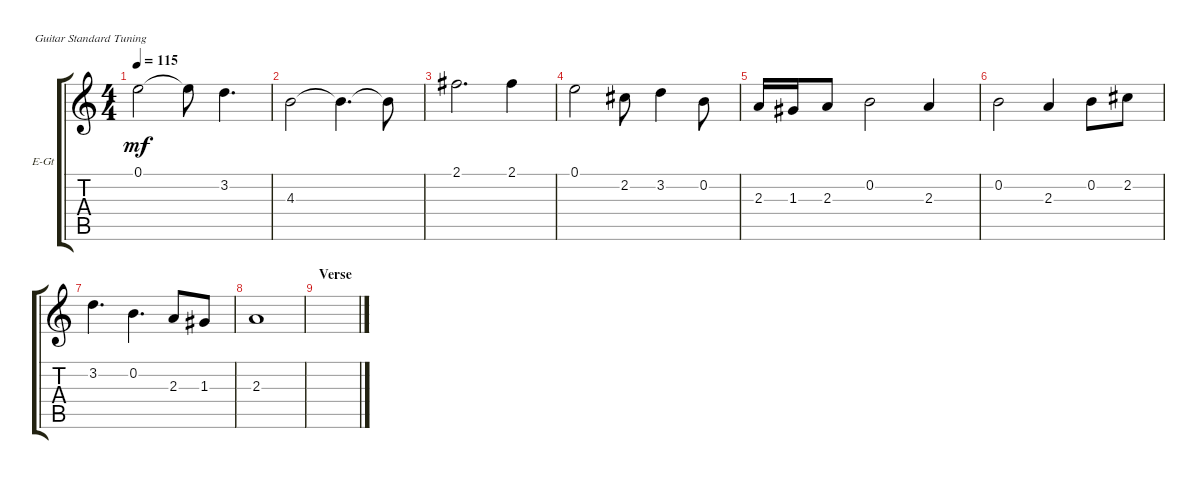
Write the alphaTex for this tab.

\defaultSystemsLayout 4
\bracketExtendMode groupsimilarinstruments
\firstSystemTrackNameOrientation horizontal
\otherSystemsTrackNameOrientation horizontal
\track ("Electric Guitar" "E-Gt") {instrument distortionguitar}
\staff {score tabs}
\tuning (E4 B3 G3 D3 A2 E2)
\ts (4 4)
\tempo 115
\clef g2
\scale
0.333333
\ks c
0.1.2{dy mf} 0.1{t}.8 3.2.4{d} |
\scale
0.333333 4.3.2 4.3{t}.4{d} 4.3{t}.8 |
\scale
0.333333 2.1.2{d} 2.1.4 |
\scale
0.333333 0.1.2 2.2.8 3.2.4 0.2.8 |
\scale
0.333333 2.3.16 1.3.16 2.3.8 0.2.2 2.3.4 |
\scale
0.333333 0.2.2 2.3.4 0.2.8 2.2.8 |
\scale
0.333333 3.2.4{d} 0.2.4{d} 2.3.8 1.3.8 |
\scale
0.333333 2.3.1 |
\section ("" "Verse")
\scale
0.333333 |
\scale
0.333333 |
\scale
0.333333 |
\scale
0.333333 |
\scale
0.333333 |
\scale
0.333333 |
\scale
0.333333 |
\scale
0.333333
